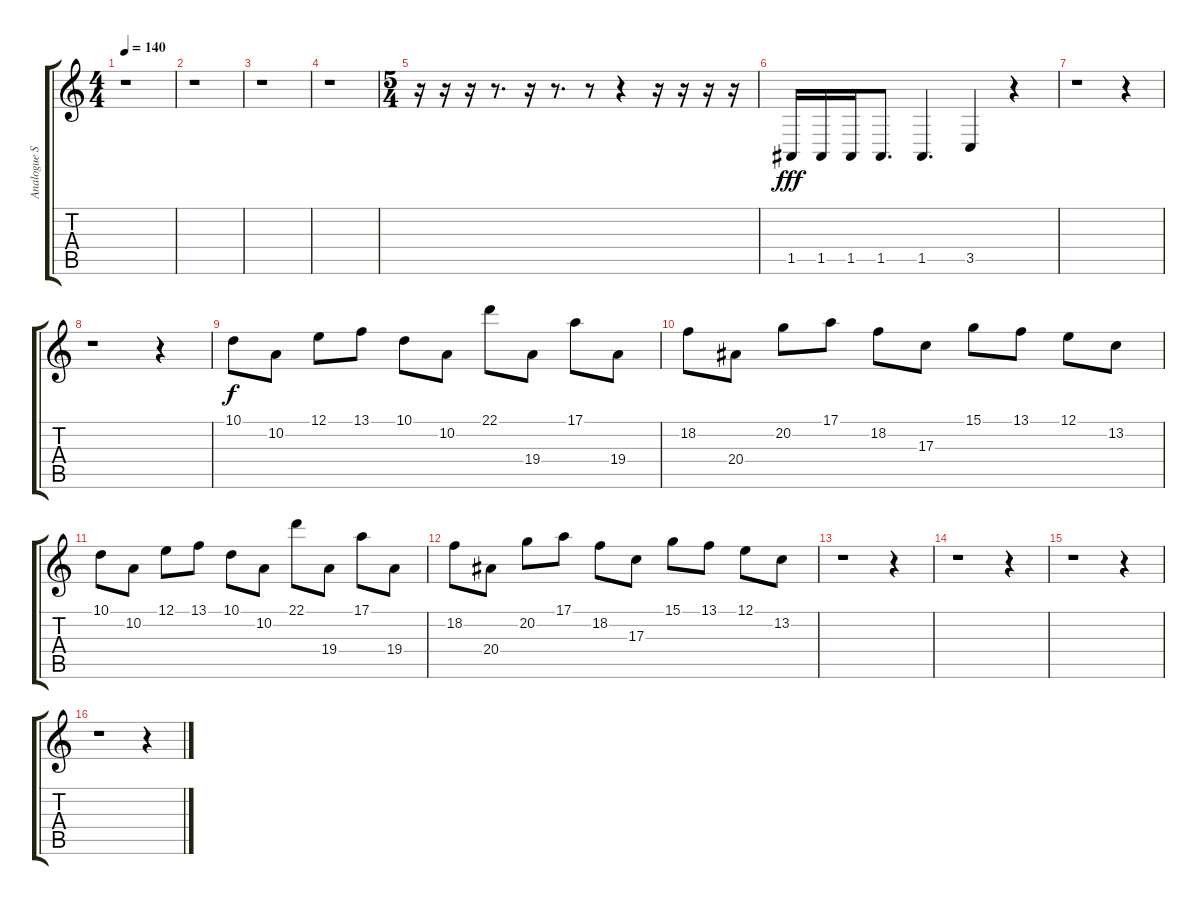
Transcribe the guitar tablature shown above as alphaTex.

\track ("Analogue Synth" "Analogue S") {instrument lead1square}
\staff {score tabs}
\tuning (E4 B3 G3 D3 A2 E2) {hide}
\ts (4 4)
\tempo 140
\clef g2
\ks c
r.1{dy f} |
r.1 |
r.1 |
r.1 |
\ts (5 4)
r.16 r.16 r.16 r.8{d} r.16 r.8{d} r.8 r.4 r.16 r.16 r.16 r.16 |
1.5.16{dy fff} 1.5.16 1.5.16 1.5.8{d} 1.5.4{d} 3.5.4 r.4 |
r.1 r.4 |
r.1 r.4 |
10.1.8{dy f} 10.2.8 12.1.8 13.1.8 10.1.8 10.2.8 22.1.8 19.4.8 17.1.8 19.4.8 |
18.2.8 20.4.8 20.2.8 17.1.8 18.2.8 17.3.8 15.1.8 13.1.8 12.1.8 13.2.8 |
10.1.8 10.2.8 12.1.8 13.1.8 10.1.8 10.2.8 22.1.8 19.4.8 17.1.8 19.4.8 |
18.2.8 20.4.8 20.2.8 17.1.8 18.2.8 17.3.8 15.1.8 13.1.8 12.1.8 13.2.8 |
r.1 r.4 |
r.1 r.4 |
r.1 r.4 |
r.1 r.4
